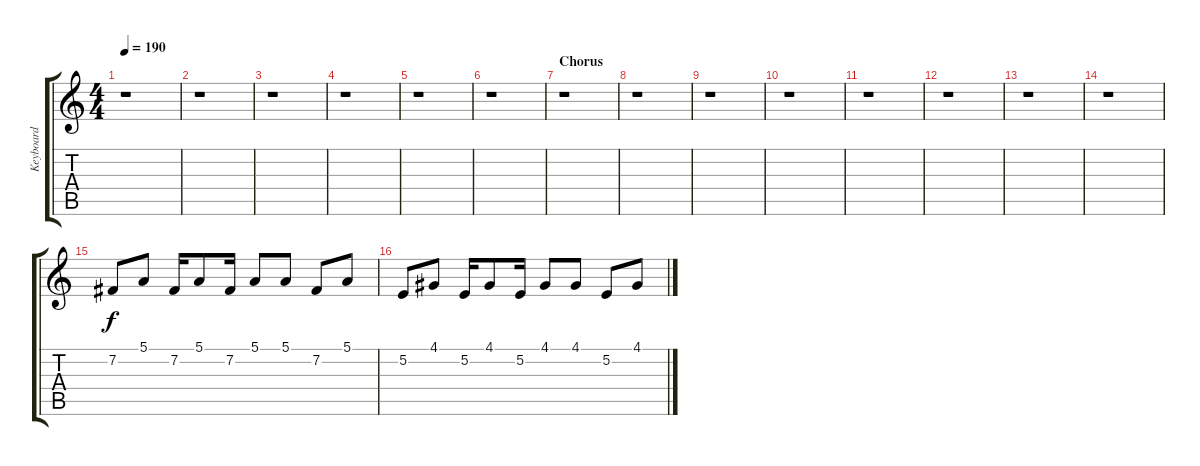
\track ("Keyboard" "Keyboard") {instrument harpsichord}
\staff {score tabs}
\tuning (E4 B3 G3 D3 A2 E2) {hide}
\ts (4 4)
\tempo 190
\clef g2
\ks c
r.1{dy f} |
r.1 |
r.1 |
r.1 |
r.1 |
r.1 |
\section ("" "Chorus")
r.1 |
r.1 |
r.1 |
r.1 |
r.1 |
r.1 |
r.1 |
r.1 |
7.2.8 5.1.8 7.2.16 5.1.8 7.2.16 5.1.8 5.1.8 7.2.8 5.1.8 |
5.2.8 4.1.8 5.2.16 4.1.8 5.2.16 4.1.8 4.1.8 5.2.8 4.1.8
